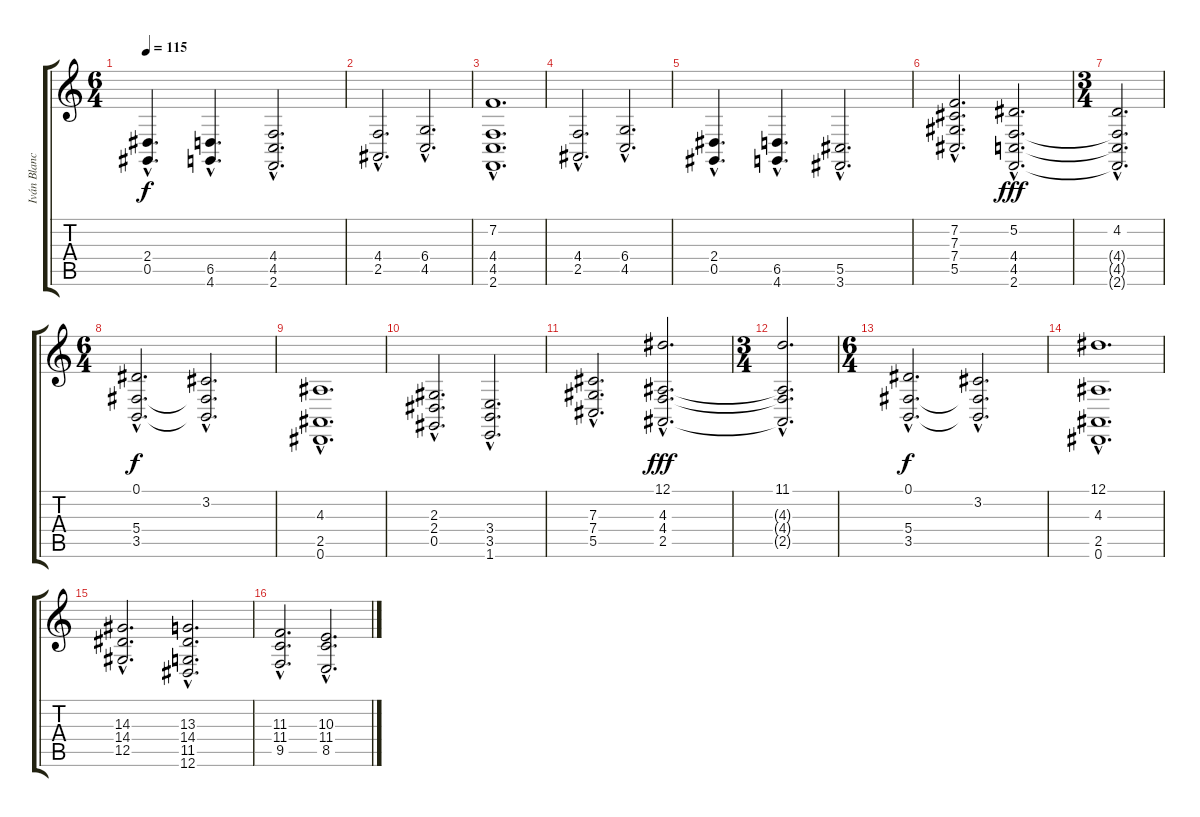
\track ("Iván Blanco (I)" "Iván Blanc") {instrument choiraahs}
\staff {score tabs}
\tuning (Eb4 Bb3 Gb3 Db3 Ab2 Eb2) {hide}
\ts (6 4)
\tempo 115
\clef g2
\ks c
(2.4{hac} 0.5{hac}).4{d dy f} (6.5{hac} 4.6{hac}).4{d} (4.4{hac} 4.5{hac} 2.6{hac}).2{d} |
(4.4{hac} 2.5{hac}).2{d} (6.4{hac} 4.5{hac}).2{d} |
(7.2{hac} 4.4{hac} 4.5{hac} 2.6{hac}).1{d} |
(4.4{hac} 2.5{hac}).2{d} (6.4{hac} 4.5{hac}).2{d} |
(2.4{hac} 0.5{hac}).4{d} (6.5{hac} 4.6{hac}).4{d} (5.5{hac} 3.6{hac}).2{d} |
(7.2{hac} 7.3{hac} 7.4{hac} 5.5{hac}).2{d} (5.2{hac} 4.4{hac} 4.5{hac} 2.6{hac}).2{d dy fff} |
\ts (3 4)
(4.2{hac} 4.4{hac t} 4.5{hac t} 2.6{hac t}).2{d} |
\ts (6 4)
(0.1{hac} 5.4{hac} 3.5{hac}).2{d dy f} (3.2{hac} 5.4{hac t} 3.5{hac t}).2{d} |
(4.3{hac} 2.5{hac} 0.6{hac}).1{d} |
(2.3{hac} 2.4{hac} 0.5{hac}).2{d} (3.4{hac} 3.5{hac} 1.6{hac}).2{d} |
(7.3{hac} 7.4{hac} 5.5{hac}).2{d} (12.1{hac} 4.3{hac} 4.4{hac} 2.5{hac}).2{d dy fff} |
\ts (3 4)
(11.1{hac} 4.3{hac t} 4.4{hac t} 2.5{hac t}).2{d} |
\ts (6 4)
(0.1{hac} 5.4{hac} 3.5{hac}).2{d dy f} (3.2{hac} 5.4{hac t} 3.5{hac t}).2{d} |
(12.1{hac} 4.3{hac} 2.5{hac} 0.6{hac}).1{d} |
(14.3{hac} 14.4{hac} 12.5{hac}).2{d} (13.3{hac} 14.4{hac} 11.5{hac} 12.6{hac}).2{d} |
(11.3{hac} 11.4{hac} 9.5{hac}).2{d} (10.3{hac} 11.4{hac} 8.5{hac}).2{d}
